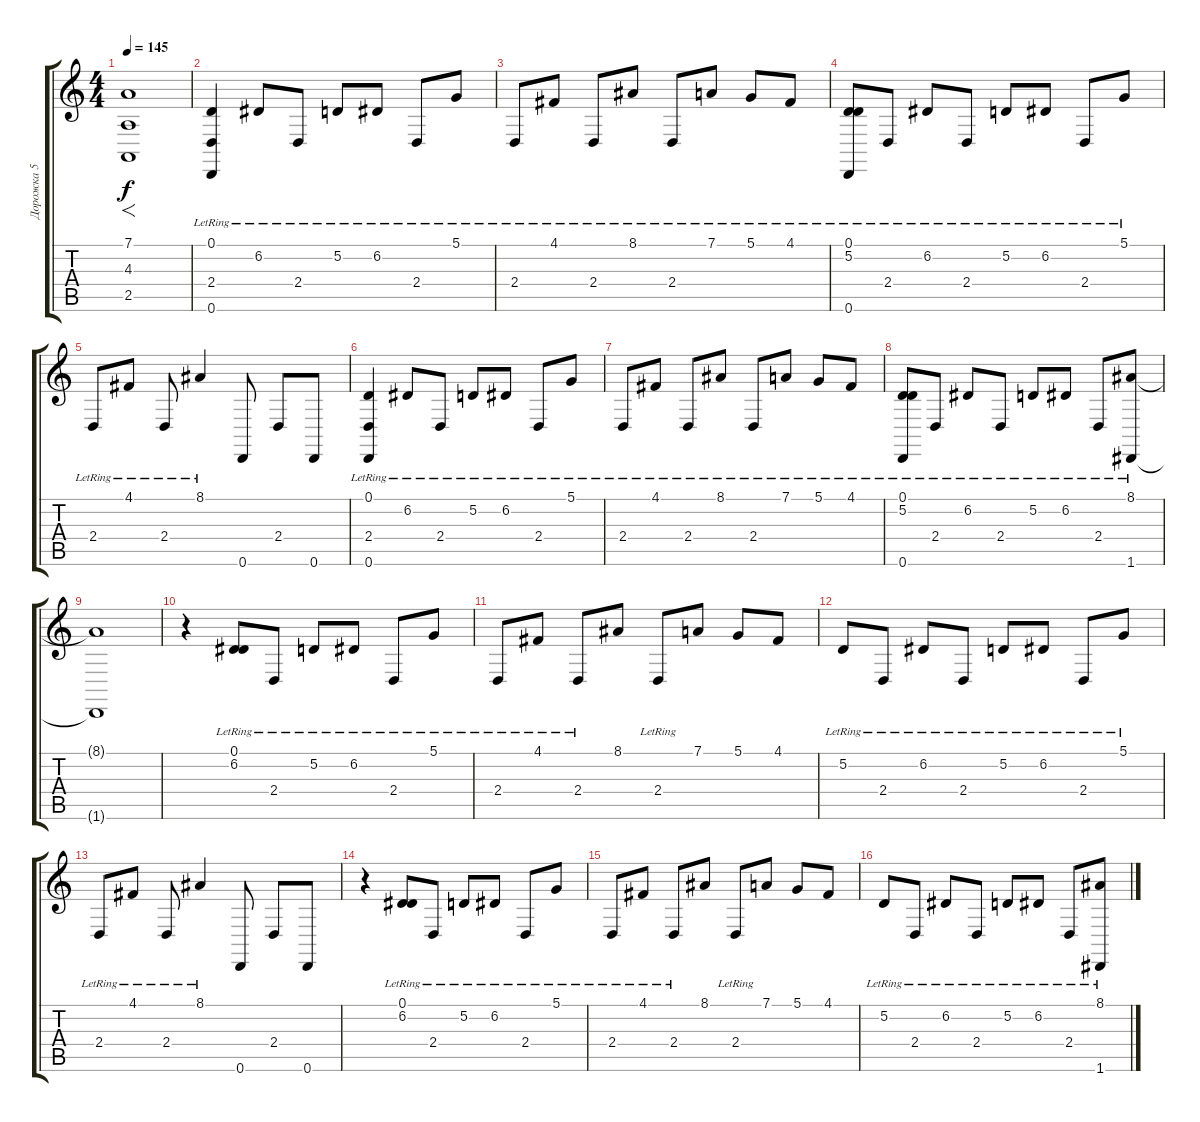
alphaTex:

\track ("Дорожка 5" "Дорожка 5") {instrument sitar}
\staff {score tabs}
\tuning (D4 A3 F3 C3 G2 D2) {hide}
\ts (4 4)
\tempo 145
\clef g2
\ks c
(7.1 4.3 2.5).1{f dy f instrument sitar} |
(0.1{lr} 2.4{lr} 0.6{lr}).4 6.2{lr}.8 2.4{lr}.8 5.2{lr}.8 6.2{lr}.8 2.4{lr}.8 5.1{lr}.8 |
2.4{lr}.8 4.1{lr}.8 2.4{lr}.8 8.1{lr}.8 2.4{lr}.8 7.1{lr}.8 5.1{lr}.8 4.1{lr}.8 |
(0.1{lr} 5.2{lr} 0.6{lr}).8 2.4{lr}.8 6.2{lr}.8 2.4{lr}.8 5.2{lr}.8 6.2{lr}.8 2.4{lr}.8 5.1{lr}.8 |
2.4{lr}.8 4.1{lr}.8 2.4{lr}.8 8.1{lr}.4 0.6.8 2.4.8 0.6.8 |
(0.1{lr} 2.4{lr} 0.6{lr}).4 6.2{lr}.8 2.4{lr}.8 5.2{lr}.8 6.2{lr}.8 2.4{lr}.8 5.1{lr}.8 |
2.4{lr}.8 4.1{lr}.8 2.4{lr}.8 8.1{lr}.8 2.4{lr}.8 7.1{lr}.8 5.1{lr}.8 4.1{lr}.8 |
(0.1{lr} 5.2{lr} 0.6{lr}).8 2.4{lr}.8 6.2{lr}.8 2.4{lr}.8 5.2{lr}.8 6.2{lr}.8 2.4{lr}.8 (8.1{lr} 1.6).8 |
(8.1{t} 1.6{t}).1 |
r.4 (0.1{lr} 6.2{lr}).8 2.4{lr}.8 5.2{lr}.8 6.2{lr}.8 2.4{lr}.8 5.1{lr}.8 |
2.4{lr}.8 4.1{lr}.8 2.4{lr}.8 8.1.8 2.4{lr}.8 7.1.8 5.1.8 4.1.8 |
5.2{lr}.8 2.4{lr}.8 6.2{lr}.8 2.4{lr}.8 5.2{lr}.8 6.2{lr}.8 2.4{lr}.8 5.1{lr}.8 |
2.4{lr}.8 4.1{lr}.8 2.4{lr}.8 8.1{lr}.4 0.6.8 2.4.8 0.6.8 |
r.4 (0.1{lr} 6.2{lr}).8 2.4{lr}.8 5.2{lr}.8 6.2{lr}.8 2.4{lr}.8 5.1{lr}.8 |
2.4{lr}.8 4.1{lr}.8 2.4{lr}.8 8.1.8 2.4{lr}.8 7.1.8 5.1.8 4.1.8 |
5.2{lr}.8 2.4{lr}.8 6.2{lr}.8 2.4{lr}.8 5.2{lr}.8 6.2{lr}.8 2.4{lr}.8 (8.1{lr} 1.6).8
